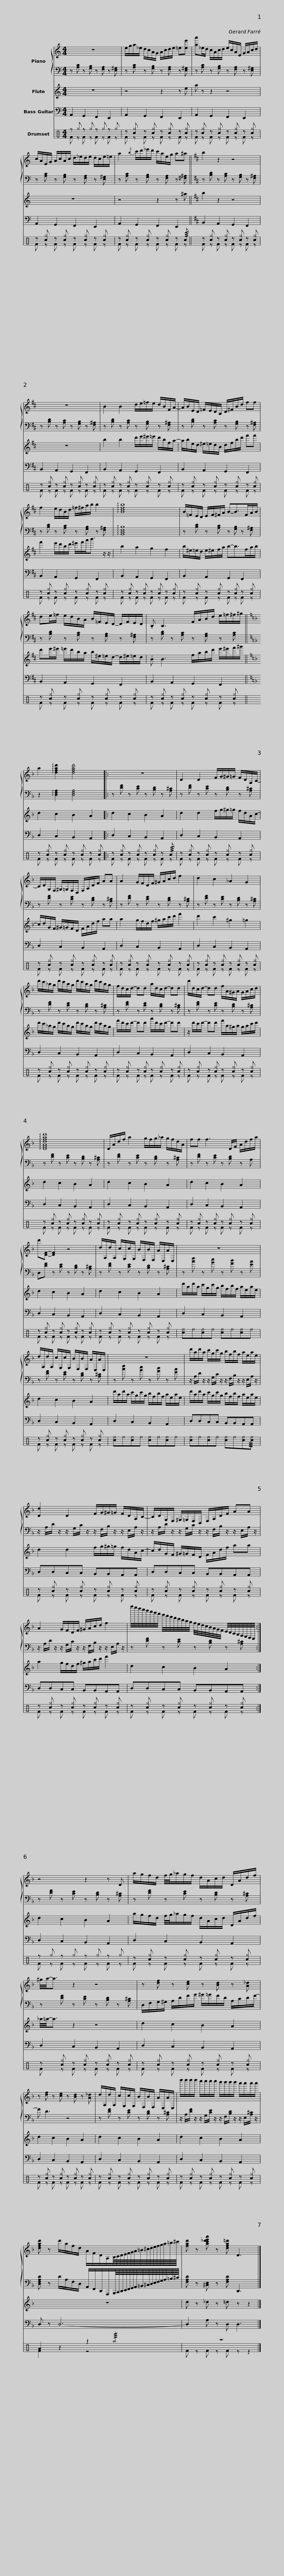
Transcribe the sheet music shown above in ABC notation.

X:1
%%score { 1 | 2 } 3 4 ( 5 6 )
L:1/8
M:4/4
I:linebreak $
K:C
V:1 treble
V:2 bass
V:3 treble
V:4 bass transpose=-12
V:5 perc
K:none
V:6 perc
K:none
V:1
 z8 | e/g/a/_e/ d/c/A/G/ A/c/d/e/ =e[ee'] |$ [aa']_e/d/ c/A/c/d/ e/c/A/E/ G/A/c/d/ | c/A/E/G/ A/c/A/c/ d/_e/d/e/ d/c/e/=e/ |$ a2{b} c'/d'/_e'/d'/ c'/a/e/g/ a^a || %5
[K:D] b2 z2 z4 | z8 |$ B2 B2 d/e/=f/e/ d/B/F/A/- | A/B/E/D/ =F/E/D/B,/ D/^F/B/d/ ff |$ f2 e/d/B/d/ =f/^f/a/b/ b2 | %10
 !arpeggio![Bdfb]8 |$ B/=F/E/D/ E/F/^F/A/ B-B>FA/B/ | de/=f/ e/d/B/A/ B/=F/E/D/- D/F/E/D/ |$ .B, B,3 F/A/B/d/ e/=f/^f/^g/ ||[K:F] a2 !arpeggio![dfad']2 [dfad']4 |: %15
 z8 |$ D2 D2 F/G/^G/=G/ F/D/A,/C/- | C/D/G,/F,/ ^G,/=G,/F,/D,/ F,/A,/D/F/ AA |$ A2 G/F/D/F/ ^G/A/c/d/ f2 | d2 c2 _A2 G2 |$ %20
 d'/c'/_a/g/ d'/c'/a/g/ d'/c'/a/g/ d'/c'/a/g/ | f/d/c/d/- dd a/d/c/d/- dd |$ d'/d/c/d/- dd f/A/^G/A/ G/A/c/d/ | !arpeggio![DFAdfad']8 |$ D/A/d/f/ a2 g/f/g/_a/ g/f/d/A/ | %25
 ff f3 D/F/ A/d/f/a/ | d'[DF]- [DF]2 z4 |$ d/A,/d/A,/ c/G,/c/G,/ B/F,/B/F,/ A/E,/A/E,/ | z8 |$ d/A,/d/A,/ c/G,/c/G,/ B/F,/B/F,/ A/E,/A/E,/ | %30
 z8 |$ d'/a/d'/a/ c'/g/c'/g/ b/f/b/f/ a/e/a/e/ | [Dd]2 D2 F/G/^G/=G/ F/D/A,/C/- |$ C/D/G,/F,/ ^G,/=G,/F,/D,/ F,/A,/D/F/ AA | A2 G/F/D/F/ ^G/A/c/d/ f2 |$ %35
 a''/4g''/4f''/4e''/4d''/4c''/4b'/4a'/4 g'/4f'/4e'/4d'/4c'/4b/4a/4g/4 f/4e/4d/4c/4B/4A/4G/4F/4 E/4D/4C/4B,/4A,/4G,/4F,/4E,/4 :|$ z4 z2 z D | a/g/f/d/ f/4g/4_a/g/f/ d/A/c/d/ D/A/d/f/ | ^g/4a/4-a3/2 z2 z4 |$ z [df] z [ce] z [Bd] z [A_d] | %40
 z [df] z [ce] z [Bd] z [A_d] |$ d/A,/d/A,/ c/G,/c/G,/ B/F,/B/F,/ A/E,/A/E,/ | d''/d''/d''/d''/ c''/c''/c''/c''/ b'/b'/b'/b'/ a'/a'/a'/a'/ |$ [dfad'] z d'/a/f/d/ A/F/D/A,/B,/8C/8D/8E/8F/8G/8A/8=B/8^c/8d/8e/8f/8g/8a/8=b/8^c'/8 | [fad'] z [ac'_d'e'a'] z [dfa=d'] D3 |] %45
V:2
 z [A,C] z [G,B,] z [F,A,] z [E,^G,] | z [A,C] z [G,B,] z [F,A,] z [E,^G,] |$ z [A,C] z [G,B,] z [F,A,] z [E,^G,] | z [A,C] z [G,B,] z [F,A,] z [E,^G,] |$ z [A,C] z [G,B,] z [F,A,] z [^F,^A,] || %5
[K:D] z [B,D] z [A,C] z [G,B,] z [F,^A,] | z [B,D] z [A,C] z [G,B,] z [F,^A,] |$ z [B,D] z [A,C] z [G,B,] z [F,^A,] | z [B,D] z [A,C] z [G,B,] z [F,^A,] |$ z [B,D] z [A,C] z [G,B,] z [F,^A,] | %10
 !arpeggio![B,,D,F,B,]8 |$ z [B,D] z [A,C] z [G,B,] z [F,^A,] | z [B,D] z [A,C] z [G,B,] z [F,^A,] |$ z [B,D] z [A,C] z [G,B,] z [A,C] ||[K:F] z2 !arpeggio![D,F,A,]2 [D,F,A,]4 |: %15
 z [DF] z [CE] z [B,D] z [A,^C] |$ z [DF] z [CE] z [B,D] z [A,^C] | z [DF] z [CE] z [B,D] z [A,^C] |$ z [DF] z [CE] z [B,D] z [A,^C] | z [DF] z [CE] z [B,D] z [A,^C] |$ %20
 z [DF] z [CE] z [B,D] z [A,^C] | z [DF] z [CE] z [B,D] z [A,^C] |$ z [DF] z [CE] z [B,D] z [A,^C] | z [DF] z [CE] z [B,D] z [A,^C] |$ z [DF] z [CE] z [B,D] z [A,^C] | %25
 z [DF] z [CE] z [B,D] z A, | D,[DF] z [CE] z [B,D] z [A,^C] |$ z [DF] z [CE] z [B,D] z [A,^C] | z [Ad] z [Gc] z [FB] z [EA] |$ z [DF] z [CE] z [B,D] z [A,^C] | %30
 z [Ad] z [Gc] z [FB] z [EA] |$ z/ A,/D/ z/ z/ G,/C/ z/ z/ F,/B,/ z/ z/ E,/A,/ z/ | z/ A,/D/ z/ z/ G,/C/ z/ z/ F,/B,/ z/ z/ E,/A,/ z/ |$ z/ A,/D/ z/ z/ G,/C/ z/ z/ F,/B,/ z/ z/ E,/A,/ z/ | z/ A,/D/ z/ z/ G,/C/ z/ z/ F,/B,/ z/ z/ E,/A,/ z/ |$ %35
 z [DF] z [CE] z [B,D] z [A,^C] :|$ z [DF] z [CE] z [B,D] z [A,^C] | z [DF] z [CE] z [B,D] z [A,^C] | z [DF] z [CE] z [B,D] z [A,^C] |$ D,/F,/G,/^G,/ A,/D/F/G/ ^G/=G/F/D/ A,/C/D/F/- | %40
 F D3 z4 |$ z [DF] z [CE] z [B,D] z [A,^C] | z/ A,/[DF]/ z/ z/ G,/[CE]/ z/ z/ F,/[B,D]/ z/ z/ E,/[A,^C]/ z/ |$ [D,F,A,D] z D/A,/F,/D,/ A,,/F,,/D,,/A,,,/B,,,/8C,,/8D,,/8E,,/8F,,/8G,,/8A,,/8=B,,/8^C,/8D,/8E,/8F,/8G,/8A,/8=B,/8^C/8 | [F,A,D] z [^C,E,] z [F,A,D] D,,3 |] %45
V:3
 z8 | z4 z2 z e |$ a z z2 z4 | z8 |$ z4 z2 z ^a || %5
[K:D] b2 z2 z4 | z8 |$ b2 b2 d'/e'/^e'/=e'/ d'/b/f/a/- | a/b/e/d/ ^e/=e/d/B/ d/f/b/d'/ f'f' |$ f'2 e'/d'/b/d'/ ^e'/f'/a'<b' z/ z/ | %10
 b2 a2 g2 f2 |$ b/^e/=e/d/ e/^e/f/a/ b-b>fa/b/ | d'e'/^e'/ =e'/d'/b/a/ b/^e/=e/d/- d/^e/=e/d/ |$ .B B3 f/a/b/d'/ e'/^e'/f'/^g'/ ||[K:F] d2 c2 B2 A2 |: %15
 d2 c2 B2 A2 |$ d2 d2 f/g/^g/=g/ f/d/A/c/- | c/d/G/F/ ^G/=G/F/D/ F/A/d/f/ aa |$ a2 g/f/d/f/ ^g/a/c'/d'/ f'2 | d'2 c'2 ^g2 =g2 |$ %20
 d'/c'/_a/g/ d'/c'/a/g/ d'/c'/a/g/ d'/c'/a/g/ | f'/d'/c'/d'/- d'd' a'/d'/c'/d'/- d'd' |$ z/ d'/c'/d'/- d'd' f'/a/^g/a/ g/a/c'/d'/ | d2 c2 B2 A2 |$ d2 c2 B2 A2 | %25
 d2 c2 B2 A2 | d2 c2 B2 A2 |$ d2 c2 B2 A2 | d'/a/d'/a/ c'/g/c'/g/ b/f/b/f/ a/e/a/e/ |$ d2 c2 B2 A2 | %30
 d'/a/d'/a/ c'/g/c'/g/ b/f/b/f/ a/e/a/e/ |$ d'/a/d'/a/ c'/g/c'/g/ b/f/b/f/ a/e/a/e/ | d2 d2 f/g/^g/=g/ f/d/A/c/- |$ c/d/G/F/ ^G/=G/F/D/ F/A/d/f/ aa | a2 g/f/d/f/ ^g/a/c'/d'/ f'2 |$ %35
 d2 c2 B2 A2 :|$ d2 c2 B2 A2 | a/g/f/d/ f/4g/4_a/g/f/ d/A/c/d/ D/A/d/f/ | _a/4=a/4-a3/2 z2 z4 |$ d2 c2 B2 A2 | %40
 d2 c2 B2 A2 |$ d2 c2 B2 A2 | d2 c2 B2 A2 |$ z8 | d z _d z =d z z2 |] %45
V:4
 A,,2 G,,2 F,,2 E,,2 | A,,2 G,,2 F,,2 E,,2 |$ A,,2 G,,2 F,,2 E,,2 | A,,2 G,,2 F,,2 E,,2 |$ A,,2 G,,2 F,,2 E,,2 || %5
[K:D] B,,2 A,,2 G,,2 F,,2 | B,,2 A,,2 G,,2 F,,2 |$ B,,2 A,,2 G,,2 F,,2 | B,,2 A,,2 G,,2 F,,2 |$ B,,2 A,,2 G,,2 F,,2 | %10
 B,,2 A,,2 G,,2 F,,2 |$ B,,2 A,,2 G,,2 F,,2 | B,,2 A,,2 G,,2 F,,2 |$ B,,2 A,,2 G,,2 F,,2 ||[K:F] D,2 C,2 B,,2 A,,2 |: %15
 D,2 C,2 B,,2 A,,2 |$ D,2 C,2 B,,2 A,,2 | D,2 C,2 B,,2 A,,2 |$ D,2 C,2 B,,2 A,,2 | D,2 C,2 B,,2 A,,2 |$ %20
 D,2 C,2 B,,2 A,,2 | D,2 C,2 B,,2 A,,2 |$ D,2 C,2 B,,2 A,,2 | D,2 C,2 B,,2 A,,2 |$ D,2 C,2 B,,2 A,,2 | %25
 D,2 C,2 B,,2 A,,2 | D,2 C,2 B,,2 A,,2 |$ D,2 C,2 B,,2 A,,2 | D,2 C,2 B,,2 A,,2 |$ D,2 C,2 B,,2 A,,2 | %30
 D,2 C,2 B,,2 A,,2 |$ D,D,C,C, B,,B,,A,,A,, | D,D,C,C, B,,B,,A,,A,, |$ D,D,C,C, B,,B,,A,,A,, | D,D,C,C, B,,B,,A,,A,, |$ %35
 D,D,C,C, B,,B,,A,,A,, :|$ D,2 C,2 B,,2 A,,2 | D,2 C,2 B,,2 A,,2 | D,2 C,2 B,,2 A,,2 |$ D,2 C,2 B,,2 A,,2 | %40
 D,2 C,2 B,,2 A,,2 |$ D,2 C,2 B,,2 A,,2 | D,2 C,2 B,,2 A,,2 |$ D, z D,6- | D,2 A, z D, D,3 |] %45
V:5
 z ^g z ^g z ^g z ^g | z [c^g] z [c^g] z [c^g] z [c^g] |$ z [c^g] z [c^g] z [c^g] z [c^g] | z [c^g] z [c^g] z [c^g] z [c^g] |$ z [c^g] z [c^g] z [c^g] z !///!c || %5
 z [c^g] z [c^g] z [c^g] z [c^g] | z [c^g] z [c^g] z [c^g] z [c^g] |$ z [c^g] z [c^g] z [c^g] z [c^g] | z [c^g] z [c^g] z [c^g] z [c^g] |$ z [c^g] z [c^g] z [c^g] z [c^g] | %10
 z [c^g] z [c^g] z [c^g] z [c^g] |$ z [c^g] z [c^g] z [c^g] z [c^g] | z [c^g] z [c^g] z [c^g] z [c^g] |$ z [c^g] z [c^g] z [c^g] z [c^g] || z [c^g] z [c^g] z [c^g] z [c^g] |: %15
 z [c^g] z [c^g] z [c^g] z !///!c |$ z [c^g] z [c^g] z [c^g] z [c^g] | z [c^g] z [c^g] z [c^g] z [c^g] |$ z [c^g] z [c^g] z [c^g] z [c^g] | z [c^g] z [c^g] z [c^g] z [c^g] |$ %20
 z [c^g] z [c^g] z [c^g] z [c^g] | z [c^g] z [c^g] z [c^g] z [c^g] |$ z [c^g] z [c^g] z [c^g] z [c^g] | z [c^g] z [c^g] z [c^g] z [c^g] |$ z [c^g] z [c^g] z [c^g] z [c^g] | %25
 z [c^g] z [c^g] z [c^g] z [c^g] | z [c^g] z [c^g] z [c^g] z [c^g] |$ z [c^g] z [c^g] z [c^g] z [c^g] | [c^f]^f[c^f]^f [c^f]^f[c^f]^f |$ z [c^g] z [c^g] z [c^g] z [c^g] | %30
 [c^f]^f[c^f]^f [c^f]^f[c^f]^f |$ [c^f]^f[c^f]^f [c^f]^f[c^f]!///![c^f] | z [c^g] z [c^g] z [c^g] z [c^g] |$ z [c^g] z [c^g] z [c^g] z [c^g] | z [c^g] z [c^g] z [c^g] z [c^g] |$ %35
 z [c^g] z [c^g] z [c^g] z [c^g] :|$ z ^g z ^g z ^g z ^g | z [c^g] z [c^g] z [c^g] z [c^g] | z [c^g] z [c^g] z [c^g] z [c^g] |$ z [c^g] z [c^g] z [c^g] z [c^g] | %40
 z [c^g] z [c^g] z [c^g] z [c^g] |$ z [c^g] z [c^g] z [c^g] z [c^g] | z [c^g] z [c^g] z [c^g] z [c^g] |$ A2 z2 z2 !///!^a2 | z8 |] %45
V:6
 F z F z F z F z | F z F z F z F z |$ F z F z F z F z | F z F z F z F z |$ F z F z F z F z || %5
 F z F z F z F z | F z F z F z F z |$ F z F z F z F z | F z F z F z F z |$ F z F z F z F z | %10
 F z F z F z F z |$ F z F z F z F z | F z F z F z F z |$ F z F z F z F z || F z F z F z F z |: %15
 F z F z F z F z |$ F z F z F z F z | F z F z F z F z |$ F z F z F z F z | F z F z F z F z |$ %20
 F z F z F z F z | F z F z F z F z |$ F z F z F z F z | F z F z F z F z |$ F z F z F z F z | %25
 F z F z F z F z | F z F z F z F z |$ F z F z F z F z | x8 |$ F z F z F z F z | %30
 x8 |$ x8 | F z F z F z F z |$ F z F z F z F z | F z F z F z F z |$ %35
 F z F z F z F z :|$ F z F z F z F z | F z F z F z F z | F z F z F z F z |$ F z F z F z F z | %40
 F z F z F z F z |$ F z F z F z F z | F z F z F z F z |$ F2 z2 z4 | F z F z F z z2 |] %45
